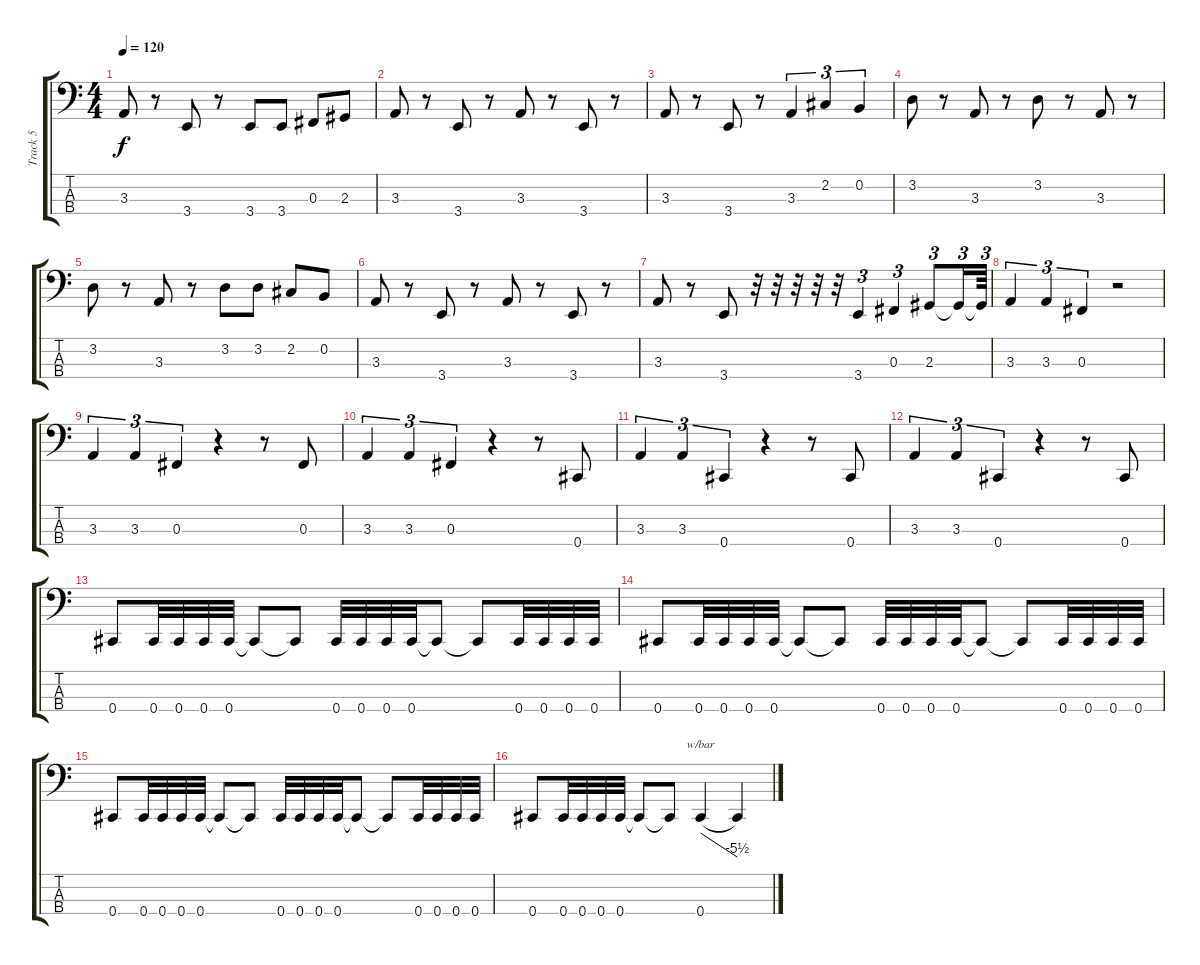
\track ("Track 5" "Track 5") {instrument fretlessbass}
\staff {score tabs}
\tuning (E2 B1 Gb1 Db1) {hide}
\ts (4 4)
\tempo 120
\clef f4
\ks c
3.3.8{dy f} r.8 3.4.8 r.8 3.4.8 3.4.8 0.3.8 2.3.8 |
3.3.8 r.8 3.4.8 r.8 3.3.8 r.8 3.4.8 r.8 |
3.3.8 r.8 3.4.8 r.8 3.3.4{tu (3 2)} 2.2.4{tu (3 2)} 0.2.4{tu (3 2)} |
3.2.8 r.8 3.3.8 r.8 3.2.8 r.8 3.3.8 r.8 |
3.2.8 r.8 3.3.8 r.8 3.2.8 3.2.8 2.2.8 0.2.8 |
3.3.8 r.8 3.4.8 r.8 3.3.8 r.8 3.4.8 r.8 |
3.3.8 r.8 3.4.8 r.32 r.32 r.32 r.32 r.32 3.4.4{tu (3 2)} 0.3.4{tu (3 2)} 2.3.8{tu (3 2)} 2.3{t}.16{tu (3 2)} 2.3{t}.64{tu (3 2)} |
3.3.4{tu (3 2)} 3.3.4{tu (3 2)} 0.3.4{tu (3 2)} r.2 |
3.3.4{tu (3 2)} 3.3.4{tu (3 2)} 0.3.4{tu (3 2)} r.4 r.8 0.3.8 |
3.3.4{tu (3 2)} 3.3.4{tu (3 2)} 0.3.4{tu (3 2)} r.4 r.8 0.4.8 |
3.3.4{tu (3 2)} 3.3.4{tu (3 2)} 0.4.4{tu (3 2)} r.4 r.8 0.4.8 |
3.3.4{tu (3 2)} 3.3.4{tu (3 2)} 0.4.4{tu (3 2)} r.4 r.8 0.4.8 |
0.4.8 0.4.32 0.4.32 0.4.32 0.4.32 0.4{t}.8 0.4{t}.8 0.4.32 0.4.32 0.4.32 0.4.32 0.4{t}.8 0.4{t}.8 0.4.32 0.4.32 0.4.32 0.4.32 |
0.4.8 0.4.32 0.4.32 0.4.32 0.4.32 0.4{t}.8 0.4{t}.8 0.4.32 0.4.32 0.4.32 0.4.32 0.4{t}.8 0.4{t}.8 0.4.32 0.4.32 0.4.32 0.4.32 |
0.4.8 0.4.32 0.4.32 0.4.32 0.4.32 0.4{t}.8 0.4{t}.8 0.4.32 0.4.32 0.4.32 0.4.32 0.4{t}.8 0.4{t}.8 0.4.32 0.4.32 0.4.32 0.4.32 |
0.4.8 0.4.32 0.4.32 0.4.32 0.4.32 0.4{t}.8 0.4{t}.8 0.4.4{tbe (dive default 0 0 60 -22)} 0.4{t}.4
